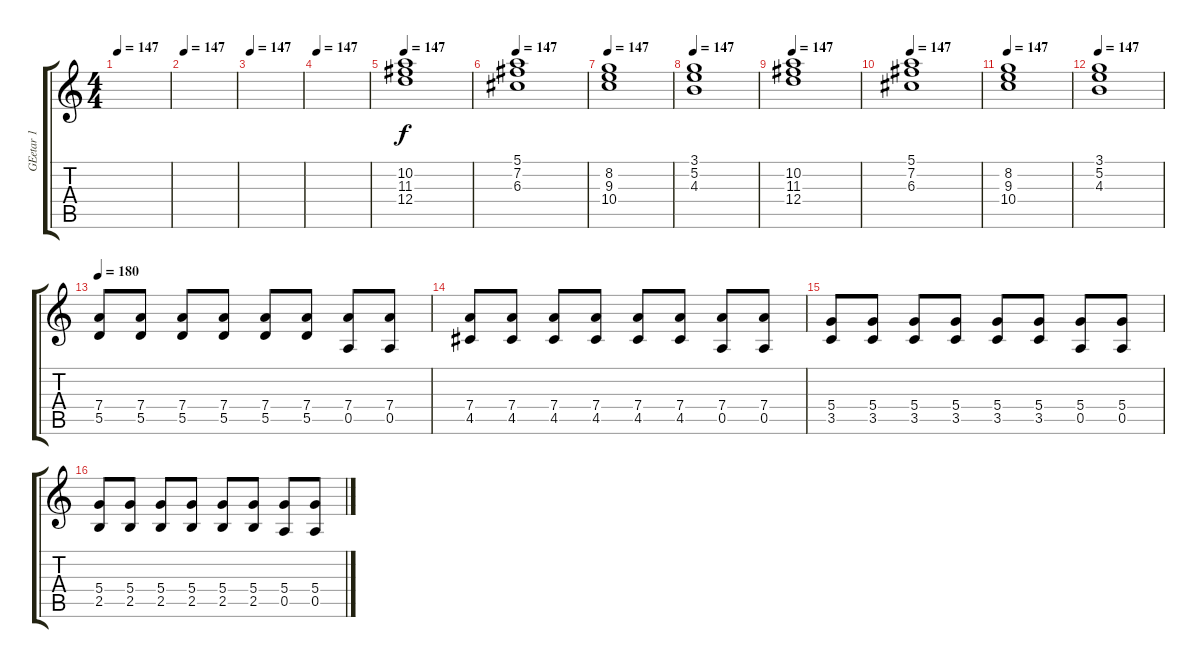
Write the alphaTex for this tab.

\track ("GEetar 1" "GEetar 1") {instrument distortionguitar}
\staff {score tabs}
\tuning (E4 B3 G3 D3 A2 E2) {hide}
\ts (4 4)
\tempo 147
\clef g2
\ks c
|
\tempo 147
|
\tempo 147
|
\tempo 147
|
\tempo 147
(10.2 11.3 12.4).1{volume 13 instrument stringensemble1} |
\tempo 147
(5.1 7.2 6.3).1 |
\tempo 147
(8.2 9.3 10.4).1 |
\tempo 147
(3.1 5.2 4.3).1 |
\tempo 147
(10.2 11.3 12.4).1 |
\tempo 147
(5.1 7.2 6.3).1 |
\tempo 147
(8.2 9.3 10.4).1 |
\tempo 147
(3.1 5.2 4.3).1 |
\tempo 180
(7.4 5.5).8{volume 16 instrument distortionguitar} (7.4 5.5).8 (7.4 5.5).8 (7.4 5.5).8 (7.4 5.5).8 (7.4 5.5).8 (7.4 0.5).8 (7.4 0.5).8 |
(7.4 4.5).8 (7.4 4.5).8 (7.4 4.5).8 (7.4 4.5).8 (7.4 4.5).8 (7.4 4.5).8 (7.4 0.5).8 (7.4 0.5).8 |
(5.4 3.5).8 (5.4 3.5).8 (5.4 3.5).8 (5.4 3.5).8 (5.4 3.5).8 (5.4 3.5).8 (5.4 0.5).8 (5.4 0.5).8 |
(5.4 2.5).8 (5.4 2.5).8 (5.4 2.5).8 (5.4 2.5).8 (5.4 2.5).8 (5.4 2.5).8 (5.4 0.5).8 (5.4 0.5).8
